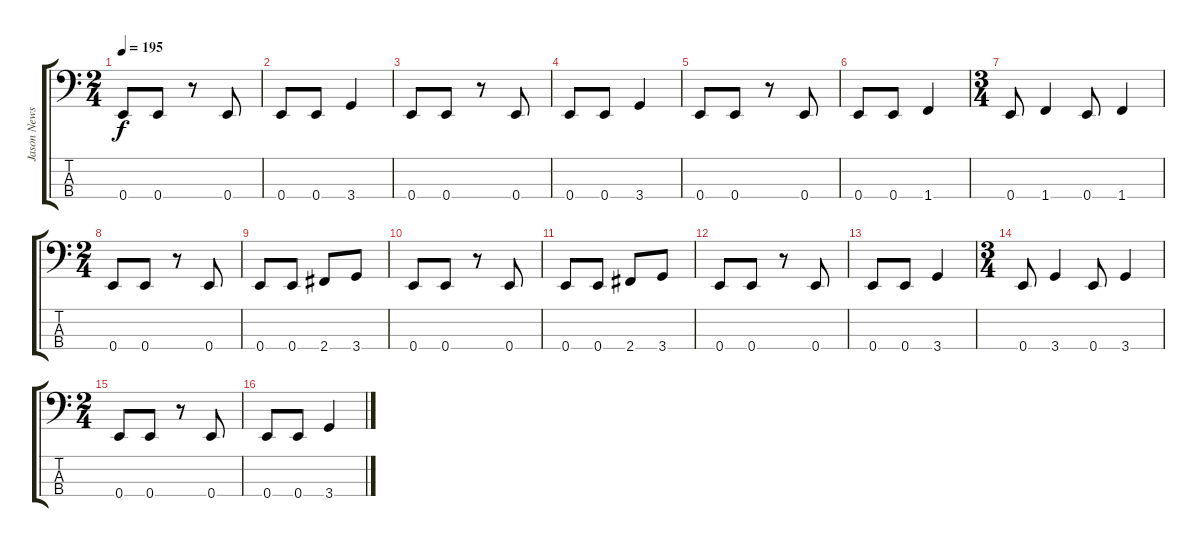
\track ("Jason Newsted" "Jason News") {instrument electricbasspick}
\staff {score tabs}
\tuning (G2 D2 A1 E1) {hide}
\ts (2 4)
\tempo 195
\clef f4
\ks c
0.4.8{dy f} 0.4.8 r.8 0.4.8 |
0.4.8 0.4.8 3.4.4 |
0.4.8 0.4.8 r.8 0.4.8 |
0.4.8 0.4.8 3.4.4 |
0.4.8 0.4.8 r.8 0.4.8 |
0.4.8 0.4.8 1.4.4 |
\ts (3 4)
0.4.8 1.4.4 0.4.8 1.4.4 |
\ts (2 4)
0.4.8 0.4.8 r.8 0.4.8 |
0.4.8 0.4.8 2.4.8 3.4.8 |
0.4.8 0.4.8 r.8 0.4.8 |
0.4.8 0.4.8 2.4.8 3.4.8 |
0.4.8 0.4.8 r.8 0.4.8 |
0.4.8 0.4.8 3.4.4 |
\ts (3 4)
0.4.8 3.4.4 0.4.8 3.4.4 |
\ts (2 4)
0.4.8 0.4.8 r.8 0.4.8 |
0.4.8 0.4.8 3.4.4
